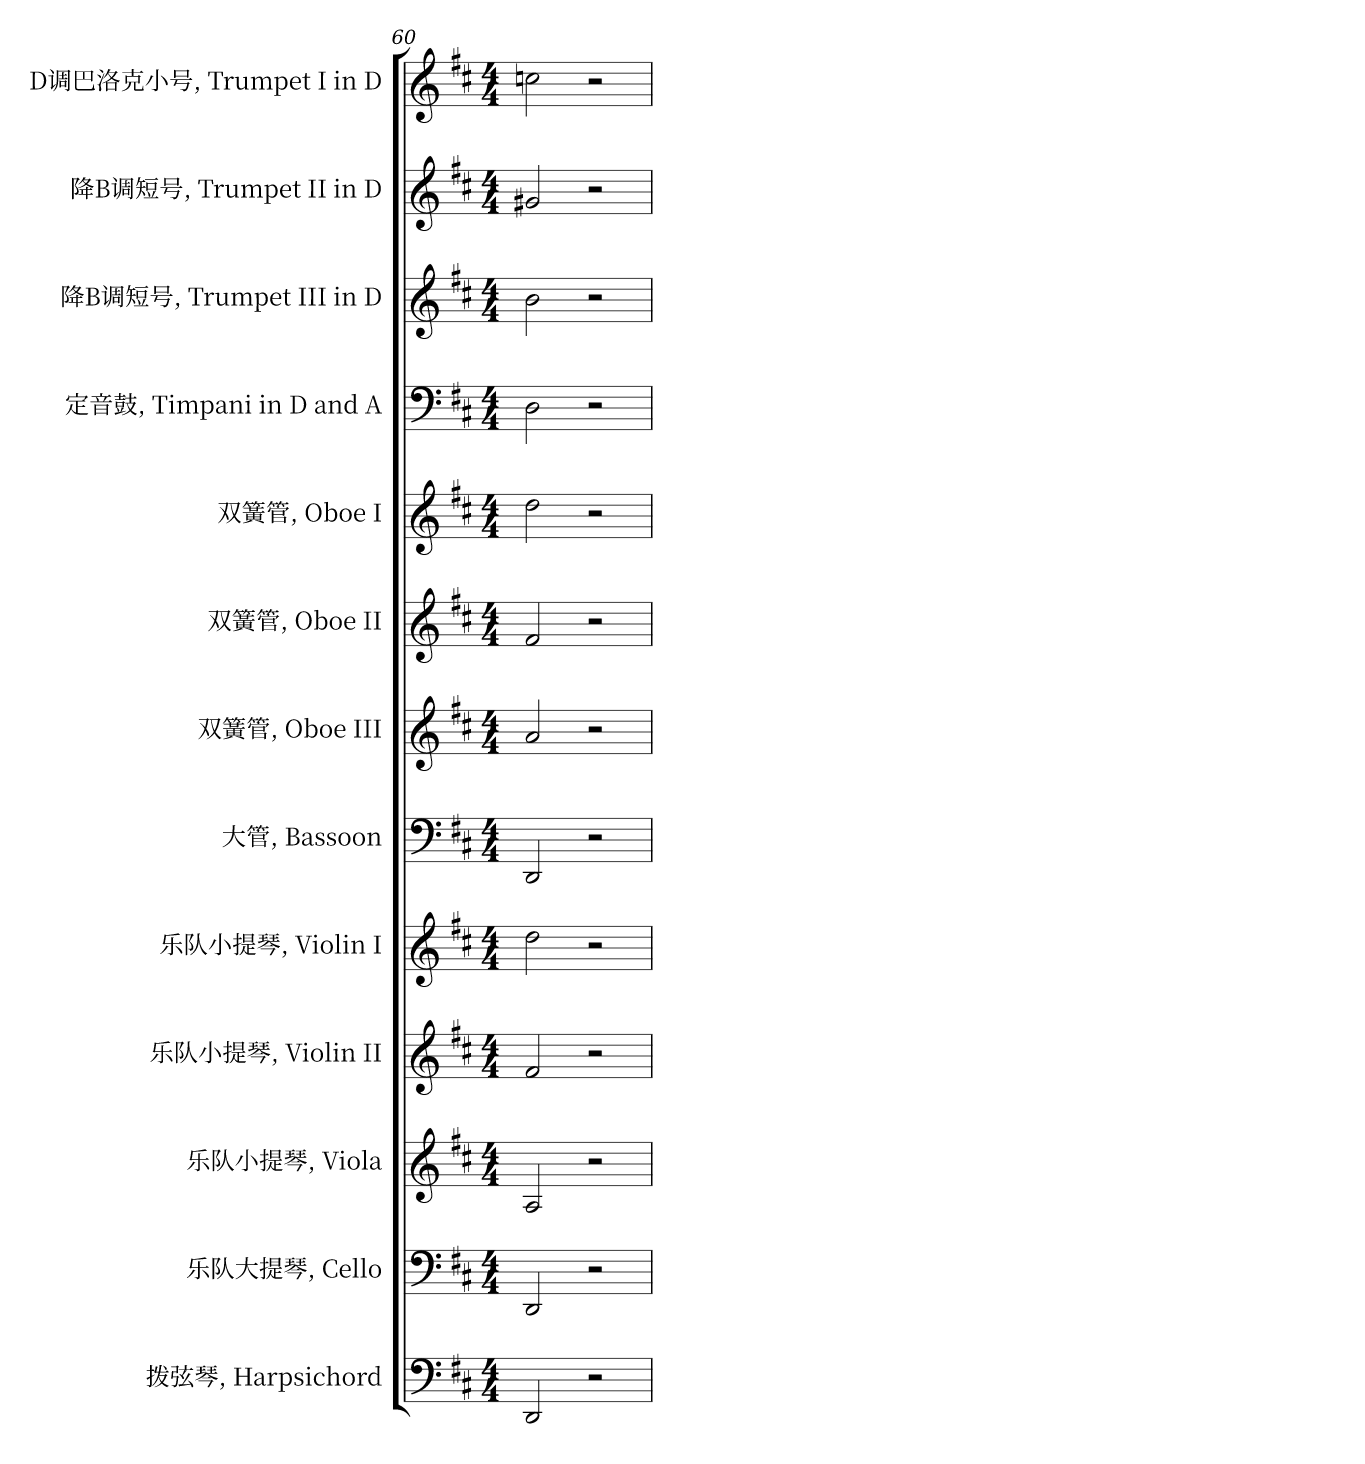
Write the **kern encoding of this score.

**kern	**kern	**kern	**kern	**kern	**kern	**kern	**kern	**kern	**kern	**kern	**kern	**kern
*part13	*part12	*part11	*part10	*part9	*part8	*part7	*part6	*part5	*part4	*part3	*part2	*part1
*staff13	*staff12	*staff11	*staff10	*staff9	*staff8	*staff7	*staff6	*staff5	*staff4	*staff3	*staff2	*staff1
*I"拨弦琴, Harpsichord	*I"乐队大提琴, Cello	*I"乐队小提琴, Viola	*I"乐队小提琴, Violin II	*I"乐队小提琴, Violin I	*I"大管, Bassoon	*I"双簧管, Oboe III	*I"双簧管, Oboe II	*I"双簧管, Oboe I	*I"定音鼓, Timpani in D and A	*I"降B调短号, Trumpet III in D	*I"降B调短号, Trumpet II in D	*I"D调巴洛克小号, Trumpet I in D
*I'Hch.	*	*	*	*	*I'Bsn.	*I'Ob.	*I'Ob.	*I'Ob.	*I'Timp.	*	*	*
!!LO:PB:g=z
*clefF4	*clefF4	*clefG2	*clefG2	*clefG2	*clefF4	*clefG2	*clefG2	*clefG2	*clefF4	*clefG2	*clefG2	*clefG2
*	*	*	*	*	*	*	*	*	*	*ITrd1c2	*ITrd1c2	*ITrd-1c-2
*k[f#c#]	*k[f#c#]	*k[f#c#]	*k[f#c#]	*k[f#c#]	*k[f#c#]	*k[f#c#]	*k[f#c#]	*k[f#c#]	*k[f#c#]	*k[]	*k[]	*k[f#c#g#d#]
*M4/4	*M4/4	*M4/4	*M4/4	*M4/4	*M4/4	*M4/4	*M4/4	*M4/4	*M4/4	*M4/4	*M4/4	*M4/4
*MM117	*MM117	*MM117	*MM117	*MM117	*MM117	*MM117	*MM117	*MM117	*MM117	*MM117	*MM117	*MM117
=60	=60	=60	=60	=60	=60	=60	=60	=60	=60	=60	=60	=60
2DD/	2DD/	2A/	2f#/	2dd\	2DD/	2a/	2f#/	2dd\	2D\	2a\	2f#X/	2ddn\
*	*	*	*	*	*	*	*	*	*	*	*	*MM20
2r	2r	2r	2r	2r	2r	2r	2r	2r	2r	2r	2r	2r
=	=	=	=	=	=	=	=	=	=	=	=	=
*-	*-	*-	*-	*-	*-	*-	*-	*-	*-	*-	*-	*-
